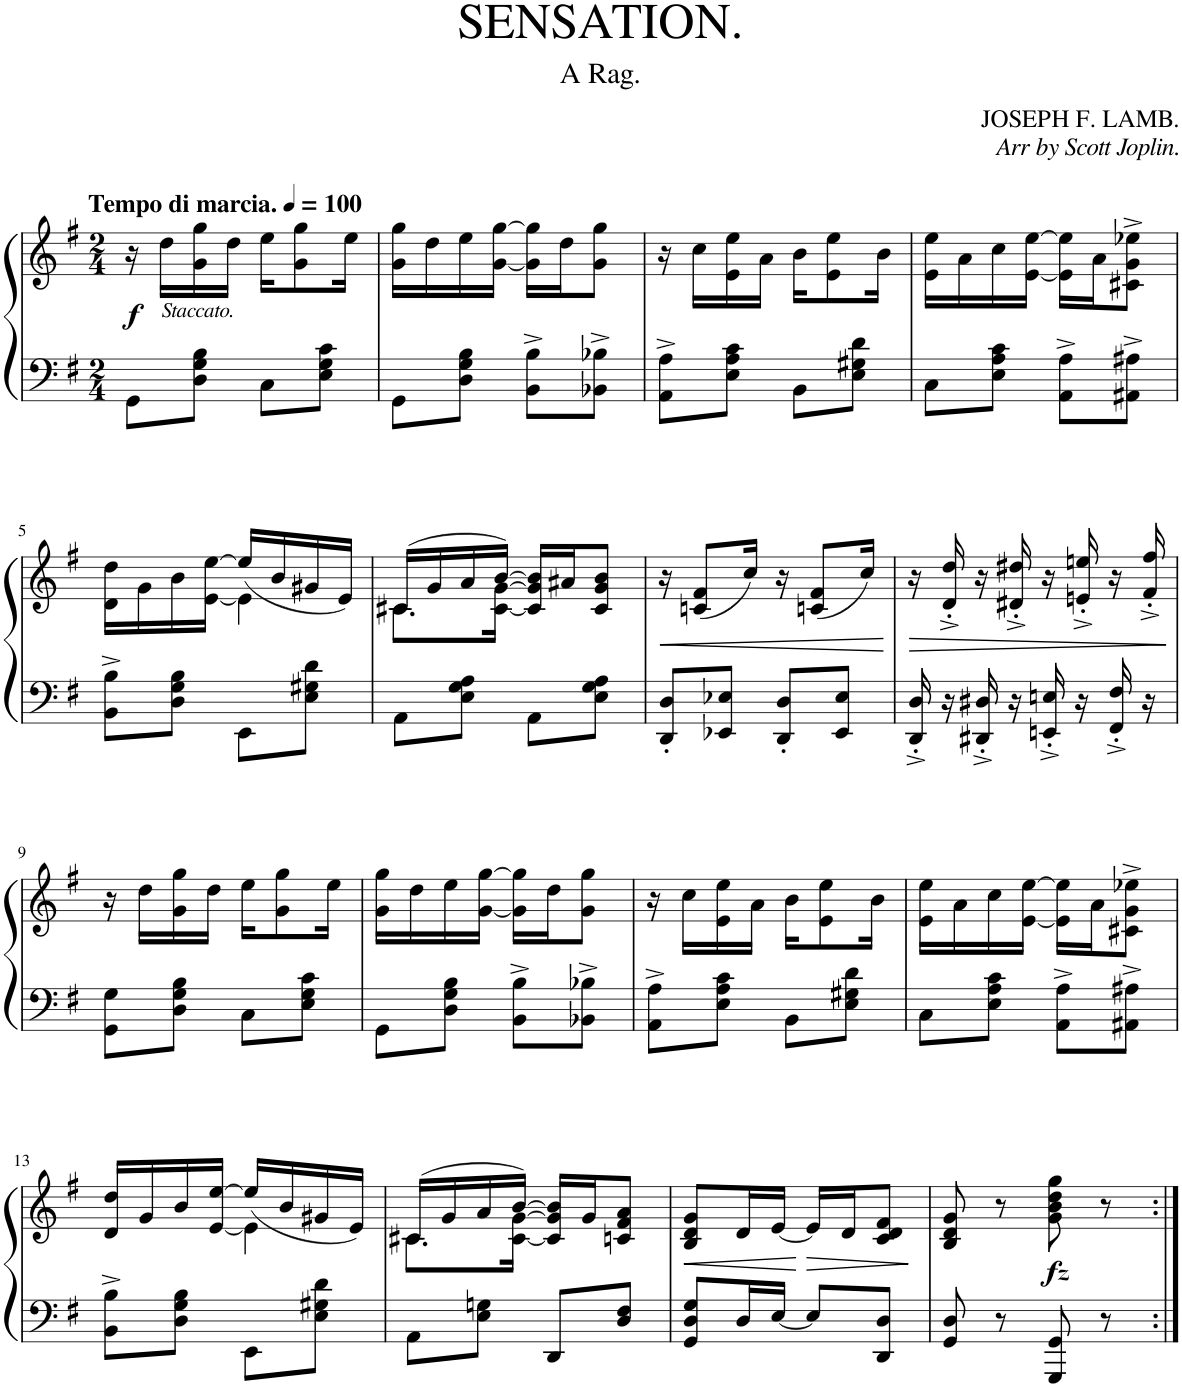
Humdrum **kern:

**kern	**kern	**dynam
*part1	*part1	*part1
*staff2	*staff1	*staff1/2
*I"Piano	*	*
*I'Pno.	*	*
*clefF4	*clefG2	*
*k[f#]	*k[f#]	*
*M2/4	*M2/4	*
*MM100	*MM100	*
=1	=1	=1
!	!LO:TX:a:B:t=Tempo di marcia.	!
!	!	!LO:DY:b
8GG\L	16r	f
.	16dd\LL	.
!LO:TX:a:i:t=Staccato.	!	!
8D\ 8G\ 8B\J	16g\ 16gg\	.
.	16dd\JJ	.
8C\L	16ee\KL	.
.	8g\ 8gg\	.
8E\ 8G\ 8c\J	.	.
.	16ee\Jk	.
=2	=2	=2
8GG\L	16g\ 16gg\LL	.
.	16dd\	.
8D\ 8G\ 8B\J	16ee\	.
.	[16g\ [16gg\JJ	.
8BB\^ 8B\^L	16g\] 16gg\]LL	.
.	16dd\J	.
8BB-X\^ 8B-X\^J	8g\ 8gg\J	.
=3	=3	=3
8AA\^ 8A\^L	16r	.
.	16cc\LL	.
8E\ 8A\ 8c\J	16e\ 16ee\	.
.	16a\JJ	.
8BB\L	16b\KL	.
.	8e\ 8ee\	.
8E\ 8G#X\ 8d\J	.	.
.	16b\Jk	.
=4	=4	=4
8C\L	16e\ 16ee\LL	.
.	16a\	.
8E\ 8A\ 8c\J	16cc\	.
.	[16e\ [16ee\JJ	.
8AA\^ 8A\^L	16e\] 16ee\]LL	.
.	16a\J	.
8AA#X\^ 8A#X\^J	8c#X\^ 8g\^ 8ee-X\^J	.
!!LO:LB:g=z
=5	=5	=5
*	*^	*
8BB\^ 8B\^L	16d\ 16dd\LL	4ryy	.
.	16g\	.	.
8D\ 8G\ 8B\J	16b\	.	.
.	[16e\ [>16ee\JJ	.	.
8EE\L	(<16ee/LL]	4e\]	.
.	16b/	.	.
8E\ 8G#X\ 8d\J	16g#X/	.	.
.	16e/JJ)	.	.
=6	=6	=6	=6
8AA\L	(16c#X/LL	8.c#\L	.
.	16g/	.	.
8E\ 8G\ 8A\J	16a/	.	.
.	[16b/JJ)	[16c#\ [>16g\Jk	.
8AA\L	16c#/] 16g/] 16b/]LL	4ryy	.
.	16a#X/J	.	.
8E\ 8G\ 8A\J	8c#/ 8g/ 8b/J	.	.
*	*v	*v	*
=7	=7	=7
!	!	!LO:HP:b
8DD/' 8D/'L	16r	<
.	(8cn/ 8f#/L	.
8EE-X/ 8E-X/J	.	.
.	16cc/Jk)	.
8DD/' 8D/'L	16r	.
.	(8cn/ 8f#/L	.
8EE-/ 8E-/J	.	.
.	16cc/Jk)	.
.	.	[
=8	=8	=8
!	!	!LO:HP:b
16DD/'^ 16D/'^	16r	>
16r	16d/'^ 16dd/'^	.
16DD#X/'^ 16D#X/'^	16r	.
16r	16d#X/'^ 16dd#X/'^	.
16EEn/'^ 16En/'^	16r	.
16r	16en/'^ 16een/'^	.
16FF#/'^ 16F#/'^	16r	.
16r	16f#/'^ 16ff#/'^	.
.	.	]
!!LO:LB:g=z
=9	=9	=9
8GG\ 8G\L	16r	.
.	16dd\LL	.
8D\ 8G\ 8B\J	16g\ 16gg\	.
.	16dd\JJ	.
8C\L	16ee\KL	.
.	8g\ 8gg\	.
8E\ 8G\ 8c\J	.	.
.	16ee\Jk	.
=10	=10	=10
8GG\L	16g\ 16gg\LL	.
.	16dd\	.
8D\ 8G\ 8B\J	16ee\	.
.	[16g\ [16gg\JJ	.
8BB\^ 8B\^L	16g\] 16gg\]LL	.
.	16dd\J	.
8BB-X\^ 8B-X\^J	8g\ 8gg\J	.
=11	=11	=11
8AA\^ 8A\^L	16r	.
.	16cc\LL	.
8E\ 8A\ 8c\J	16e\ 16ee\	.
.	16a\JJ	.
8BB\L	16b\KL	.
.	8e\ 8ee\	.
8E\ 8G#X\ 8d\J	.	.
.	16b\Jk	.
=12	=12	=12
8C\L	16e\ 16ee\LL	.
.	16a\	.
8E\ 8A\ 8c\J	16cc\	.
.	[16e\ [16ee\JJ	.
8AA\^ 8A\^L	16e\] 16ee\]LL	.
.	16a\J	.
8AA#X\^ 8A#X\^J	8c#X\^ 8g\^ 8ee-X\^J	.
!!LO:LB:g=z
=13	=13	=13
*	*^	*
8BB\^ 8B\^L	16d/ 16dd/LL	4ryy	.
.	16g/	.	.
8D\ 8G\ 8B\J	16b/	.	.
.	[<16e/ [>16ee/JJ	.	.
8EE\L	(<16ee/LL]	4e\]	.
.	16b/	.	.
8E\ 8G#X\ 8d\J	16g#X/	.	.
.	16e/JJ)	.	.
=14	=14	=14	=14
8AA\L	(16c#X/LL	8.c#\L	.
.	16g/	.	.
8E\ 8Gn\J	16a/	.	.
.	[16b/JJ)	[16c#\ [>16g\Jk	.
8DD/L	16c#/] 16g/] 16b/]LL	4ryy	.
.	16g/J	.	.
8D/ 8F#/J	8cn/ 8f#/ 8a/J	.	.
*	*v	*v	*
=15	=15	=15
!	!	!LO:HP:b
8GG/ 8D/ 8G/L	8B/ 8d/ 8g/L	<
16D/L	16d/L	.
[16E/JJ	[16e/JJ	.
!	!	!LO:HP:n=1:b
8E/L]	16e/LL]	[ >
.	16d/J	.
8DD/ 8D/J	8c/ 8d/ 8f#/J	.
.	.	]
=16	=16	=16
8GG/ 8D/	8B/ 8d/ 8g/	.
8r	8r	.
!	!	!LO:DY:b
8GGG/ 8GG/	8g\ 8b\ 8dd\ 8gg\	fz
8r	8r	.
=:|!	=:|!	=:|!
*-	*-	*-
